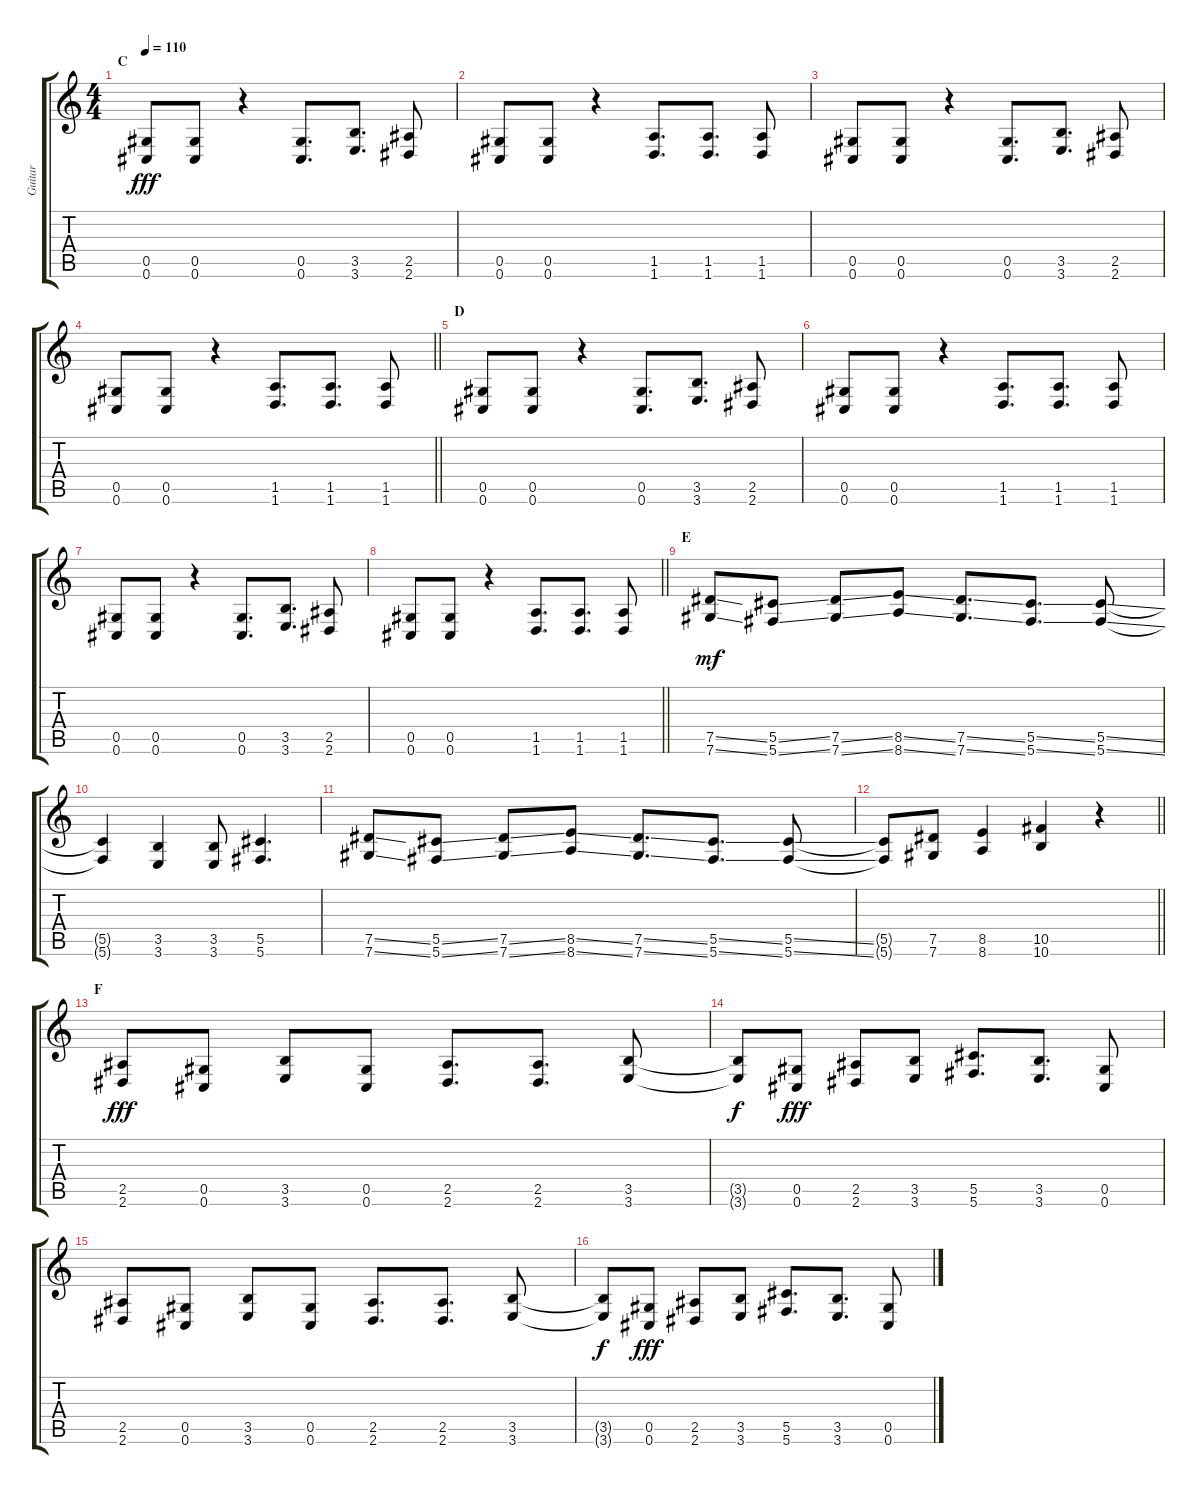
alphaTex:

\track ("Guitar" "Guitar") {instrument overdrivenguitar}
\staff {score tabs}
\tuning (Eb4 Bb3 Gb3 Db3 Ab2 Db2) {hide}
\ts (4 4)
\section ("" "C")
\tempo 110
\clef g2
\ks c
(0.5 0.6).8{dy fff} (0.5 0.6).8 r.4 (0.5 0.6).8{d} (3.5 3.6).8{d} (2.5 2.6).8 |
(0.5 0.6).8 (0.5 0.6).8 r.4 (1.5 1.6).8{d} (1.5 1.6).8{d} (1.5 1.6).8 |
(0.5 0.6).8 (0.5 0.6).8 r.4 (0.5 0.6).8{d} (3.5 3.6).8{d} (2.5 2.6).8 |
\barLineRight lightlight
(0.5 0.6).8 (0.5 0.6).8 r.4 (1.5 1.6).8{d} (1.5 1.6).8{d} (1.5 1.6).8 |
\section ("" "D")
(0.5 0.6).8 (0.5 0.6).8 r.4 (0.5 0.6).8{d} (3.5 3.6).8{d} (2.5 2.6).8 |
(0.5 0.6).8 (0.5 0.6).8 r.4 (1.5 1.6).8{d} (1.5 1.6).8{d} (1.5 1.6).8 |
(0.5 0.6).8 (0.5 0.6).8 r.4 (0.5 0.6).8{d} (3.5 3.6).8{d} (2.5 2.6).8 |
\barLineRight lightlight
(0.5 0.6).8 (0.5 0.6).8 r.4 (1.5 1.6).8{d} (1.5 1.6).8{d} (1.5 1.6).8 |
\section ("" "E")
(7.5{ss} 7.6{ss}).8{dy mf} (5.5{ss} 5.6{ss}).8 (7.5{ss} 7.6{ss}).8 (8.5{ss} 8.6{ss}).8 (7.5{ss} 7.6{ss}).8{d} (5.5{ss} 5.6{ss}).8{d} (5.5{ss} 5.6{ss}).8 |
(5.5{t} 5.6{t}).4 (3.5 3.6).4 (3.5 3.6).8 (5.5 5.6).4{d} |
(7.5{ss} 7.6{ss}).8 (5.5{ss} 5.6{ss}).8 (7.5{ss} 7.6{ss}).8 (8.5{ss} 8.6{ss}).8 (7.5{ss} 7.6{ss}).8{d} (5.5{ss} 5.6{ss}).8{d} (5.5{ss} 5.6{ss}).8 |
\barLineRight lightlight
(5.5{t} 5.6{t}).8 (7.5 7.6).8 (8.5 8.6).4 (10.5 10.6).4 r.4 |
\section ("" "F")
(2.5 2.6).8{dy fff} (0.5 0.6).8 (3.5 3.6).8 (0.5 0.6).8 (2.5 2.6).8{d} (2.5 2.6).8{d} (3.5 3.6).8 |
(3.5{t} 3.6{t}).8{dy f} (0.5 0.6).8{dy fff} (2.5 2.6).8 (3.5 3.6).8 (5.5 5.6).8{d} (3.5 3.6).8{d} (0.5 0.6).8 |
(2.5 2.6).8 (0.5 0.6).8 (3.5 3.6).8 (0.5 0.6).8 (2.5 2.6).8{d} (2.5 2.6).8{d} (3.5 3.6).8 |
(3.5{t} 3.6{t}).8{dy f} (0.5 0.6).8{dy fff} (2.5 2.6).8 (3.5 3.6).8 (5.5 5.6).8{d} (3.5 3.6).8{d} (0.5 0.6).8
